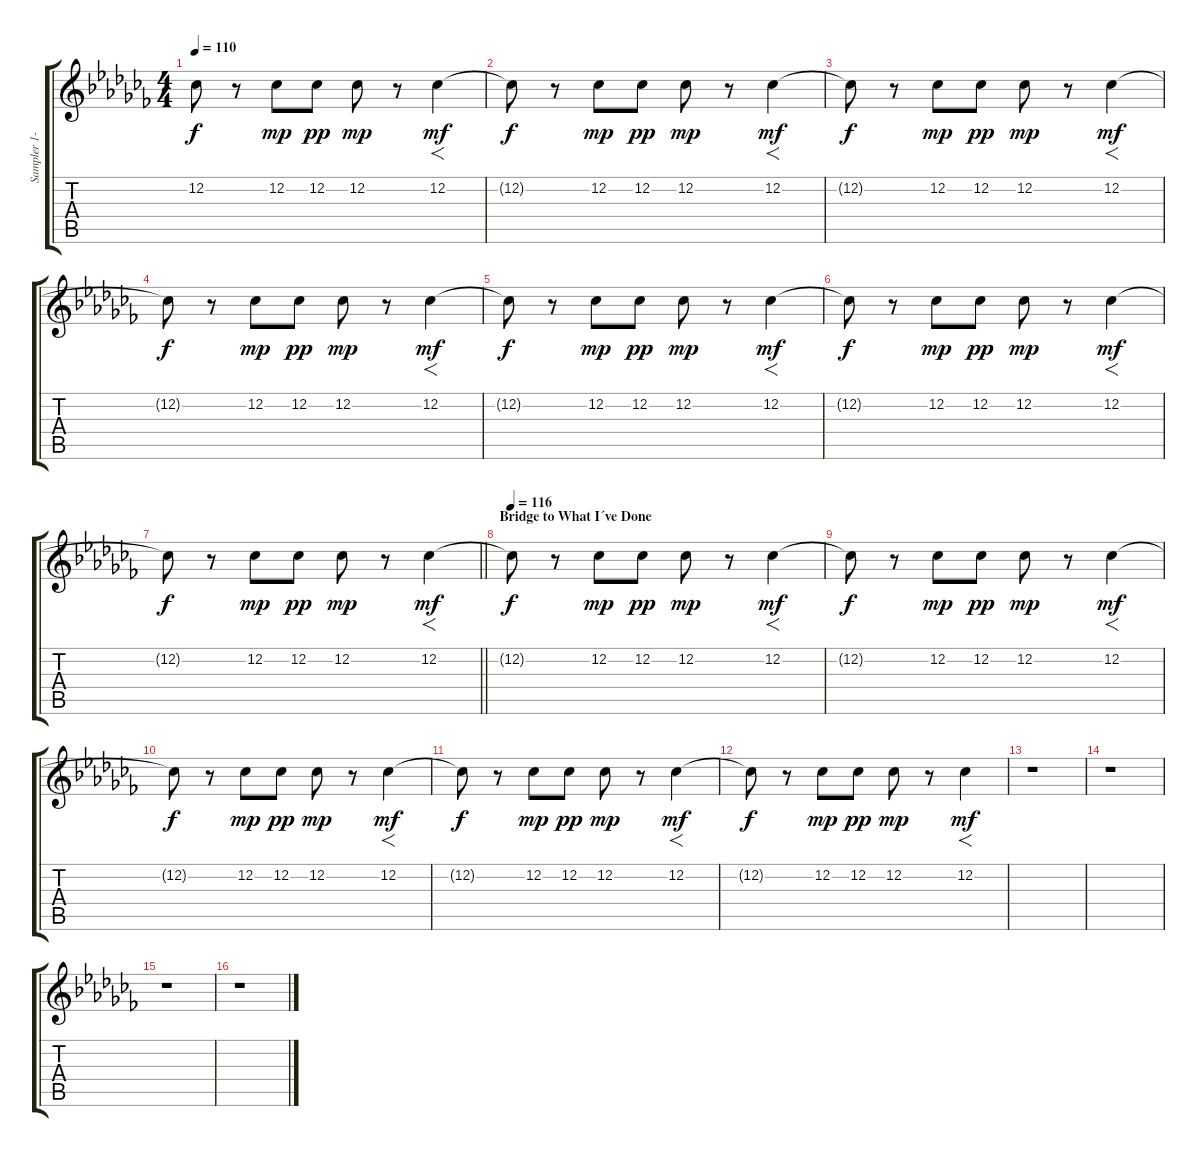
\track ("Sampler 1- Joe Hahn" "Sampler 1-") {instrument fx4atmosphere}
\staff {score tabs}
\tuning (E4 B3 G3 D3 A2 E2) {hide}
\ts (4 4)
\tempo 110
\clef g2
\ks abminor
12.2{t}.8{dy f} r.8 12.2.8{dy mp} 12.2.8{dy pp} 12.2.8{dy mp} r.8 12.2.4{f dy mf} |
12.2{t}.8{dy f} r.8 12.2.8{dy mp} 12.2.8{dy pp} 12.2.8{dy mp} r.8 12.2.4{f dy mf} |
12.2{t}.8{dy f} r.8 12.2.8{dy mp} 12.2.8{dy pp} 12.2.8{dy mp} r.8 12.2.4{f dy mf} |
12.2{t}.8{dy f} r.8 12.2.8{dy mp volume 10} 12.2.8{dy pp} 12.2.8{dy mp} r.8 12.2.4{f dy mf} |
12.2{t}.8{dy f} r.8 12.2.8{dy mp volume 9} 12.2.8{dy pp} 12.2.8{dy mp} r.8 12.2.4{f dy mf} |
12.2{t}.8{dy f} r.8 12.2.8{dy mp volume 8} 12.2.8{dy pp} 12.2.8{dy mp} r.8 12.2.4{f dy mf} |
\barLineRight lightlight
12.2{t}.8{dy f} r.8 12.2.8{dy mp volume 7} 12.2.8{dy pp} 12.2.8{dy mp} r.8 12.2.4{f dy mf} |
\section ("" "Bridge to What I´ve Done")
\tempo 116
12.2{t}.8{dy f} r.8 12.2.8{dy mp volume 6} 12.2.8{dy pp} 12.2.8{dy mp} r.8 12.2.4{f dy mf} |
12.2{t}.8{dy f} r.8 12.2.8{dy mp volume 5} 12.2.8{dy pp} 12.2.8{dy mp} r.8 12.2.4{f dy mf} |
12.2{t}.8{dy f} r.8 12.2.8{dy mp volume 4} 12.2.8{dy pp} 12.2.8{dy mp} r.8 12.2.4{f dy mf} |
12.2{t}.8{dy f} r.8 12.2.8{dy mp volume 3} 12.2.8{dy pp} 12.2.8{dy mp} r.8 12.2.4{f dy mf} |
12.2{t}.8{dy f} r.8 12.2.8{dy mp volume 2} 12.2.8{dy pp} 12.2.8{dy mp} r.8 12.2.4{f dy mf} |
r.1 |
r.1 |
r.1 |
r.1
